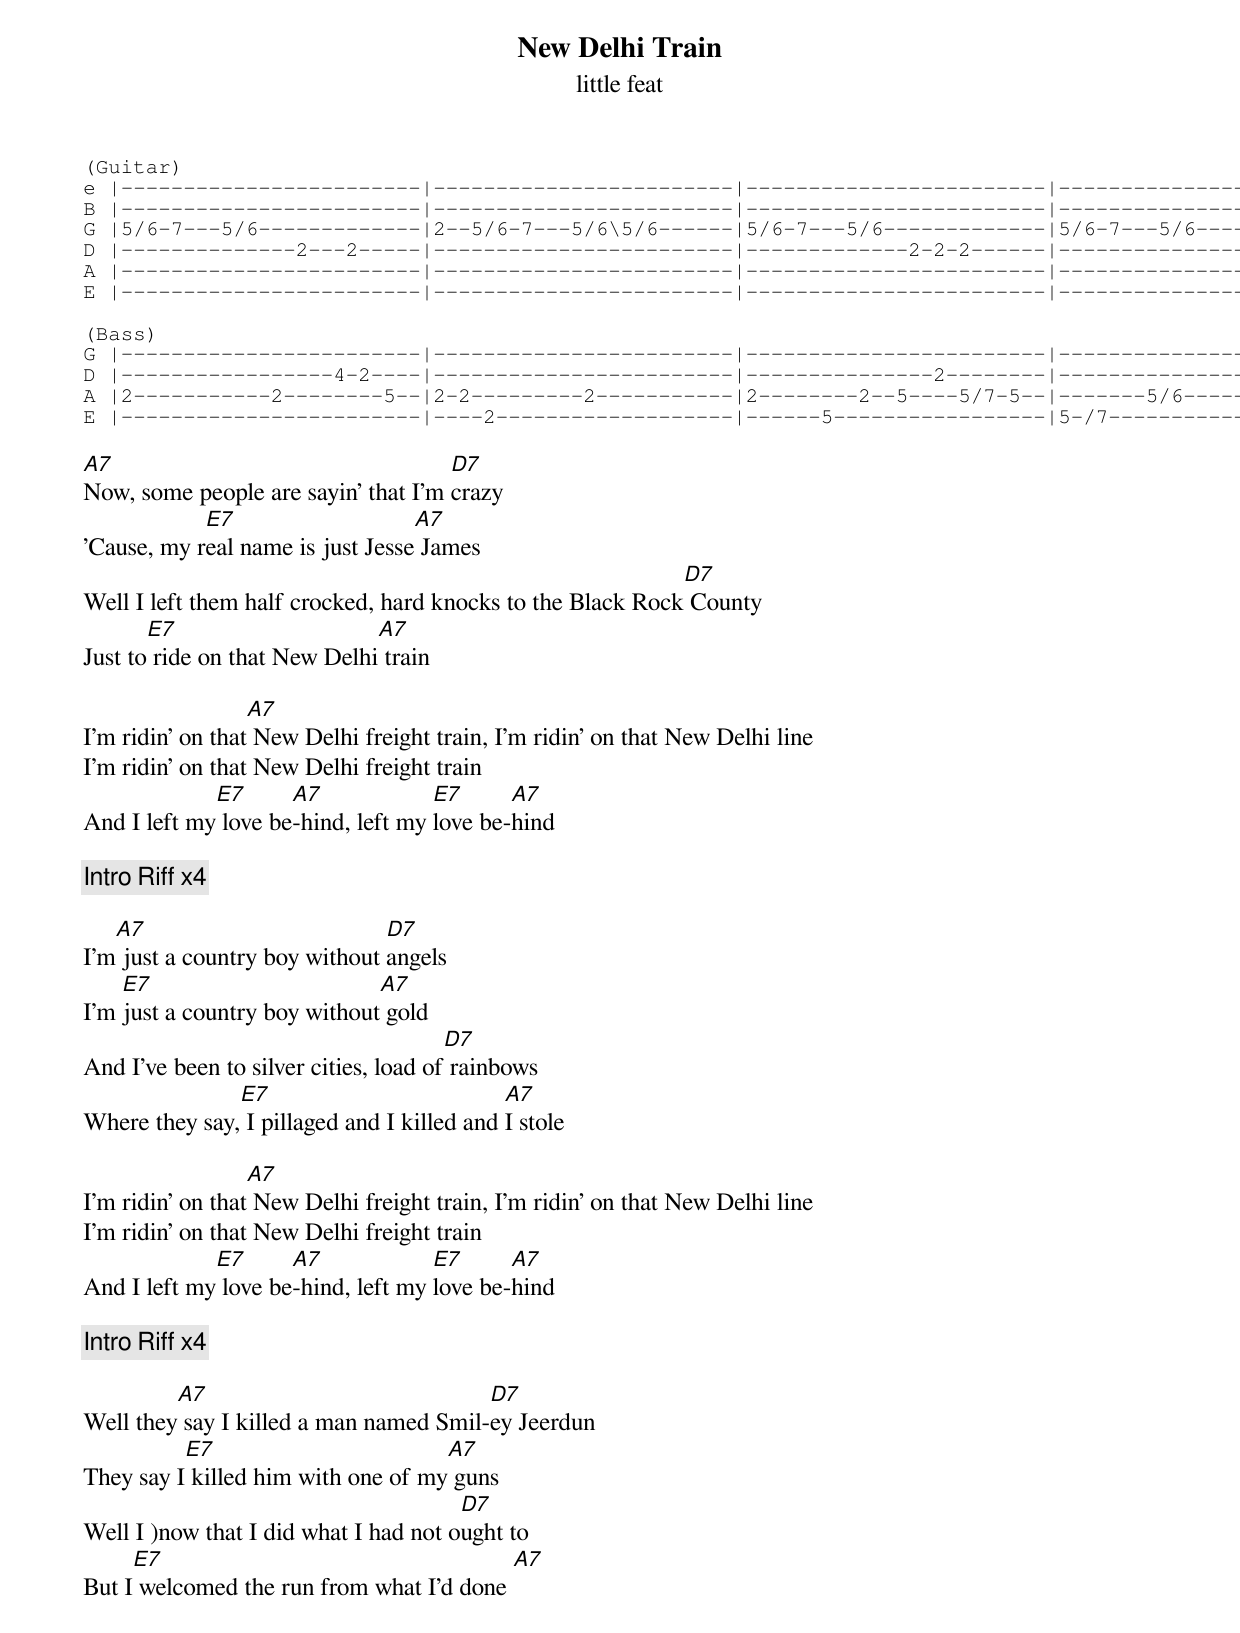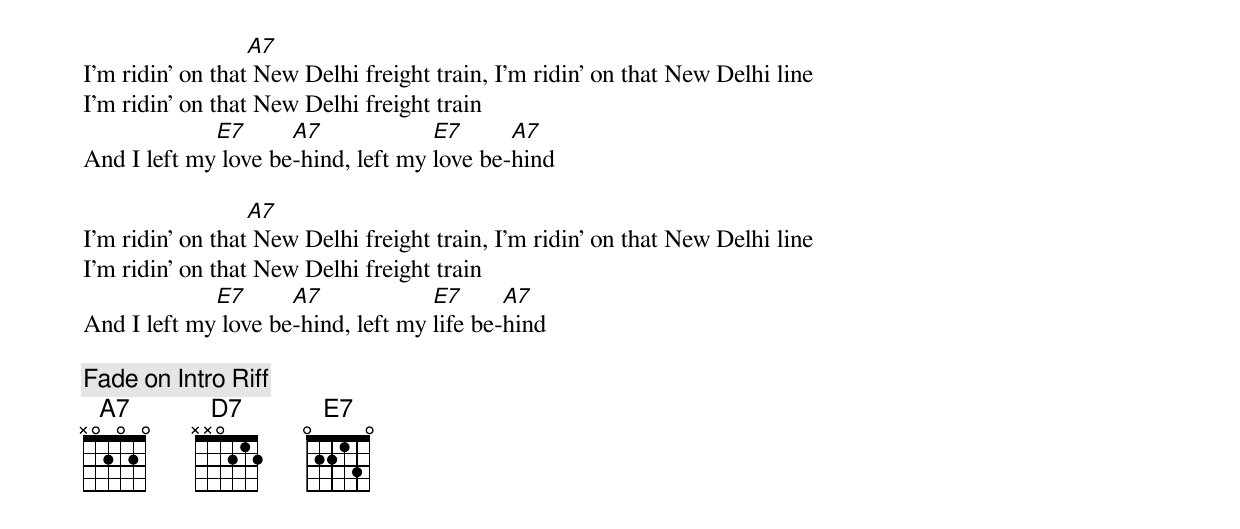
{title: New Delhi Train}
{subtitle: little feat}

{sot}
(Guitar)
e |------------------------|------------------------|------------------------|------------------------|
B |------------------------|------------------------|------------------------|------------------------|
G |5/6-7---5/6-------------|2--5/6-7---5/6\5/6------|5/6-7---5/6-------------|5/6-7---5/6-------------|
D |--------------2---2-----|------------------------|-------------2-2-2------|------------------------|
A |------------------------|------------------------|------------------------|------------------------|
E |------------------------|------------------------|------------------------|------------------------|

(Bass)
G |------------------------|------------------------|------------------------|------------------------|
D |-----------------4-2----|------------------------|---------------2--------|-----------------4-2----|
A |2-----------2--------5--|2-2---------2-----------|2--------2--5----5/7-5--|-------5/6-----------5--|
E |------------------------|----2-------------------|------5-----------------|5-/7--------------------|
{eot}

[A7]Now, some people are sayin' that I'm [D7]crazy
'Cause, my r[E7]eal name is just Jesse[A7] James
Well I left them half crocked, hard knocks to the Black Rock[D7] County
Just to[E7] ride on that New Delhi[A7] train

I'm ridin' on that[A7] New Delhi freight train, I'm ridin' on that New Delhi line
I'm ridin' on that New Delhi freight train
And I left my[E7] love be[A7]-hind, left my [E7]love be-[A7]hind

{c:Intro Riff x4}

I'm[A7] just a country boy without [D7]angels
I'm [E7]just a country boy without[A7] gold
And I've been to silver cities, load of[D7] rainbows
Where they say,[E7] I pillaged and I killed and [A7]I stole

I'm ridin' on that[A7] New Delhi freight train, I'm ridin' on that New Delhi line
I'm ridin' on that New Delhi freight train
And I left my[E7] love be[A7]-hind, left my [E7]love be-[A7]hind

{c:Intro Riff x4}

Well they[A7] say I killed a man named Smil-[D7]ey Jeerdun
They say I[E7] killed him with one of my[A7] guns
Well I )now that I did what I had not o[D7]ught to
But I[E7] welcomed the run from what I'd done [A7]

I'm ridin' on that[A7] New Delhi freight train, I'm ridin' on that New Delhi line
I'm ridin' on that New Delhi freight train
And I left my[E7] love be[A7]-hind, left my [E7]love be-[A7]hind

I'm ridin' on that[A7] New Delhi freight train, I'm ridin' on that New Delhi line
I'm ridin' on that New Delhi freight train
And I left my[E7] love be[A7]-hind, left my [E7]life be-[A7]hind

{c:Fade on Intro Riff}
